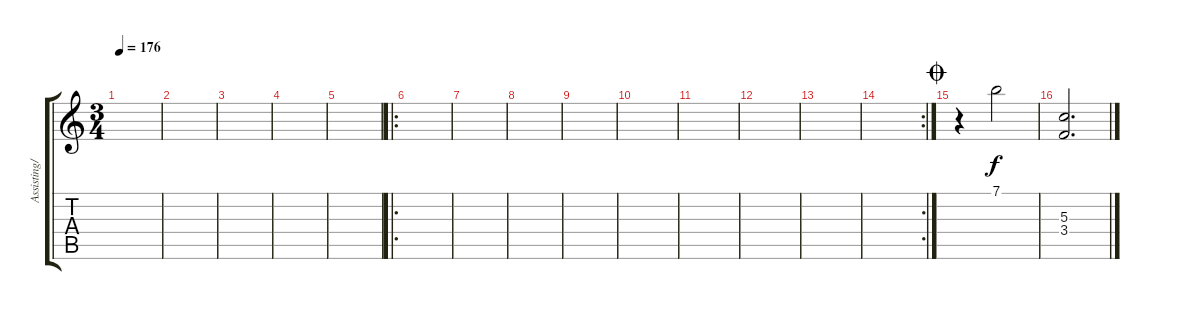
\track ("Assisting/Overlap Melody" "Assisting/") {instrument acousticguitarsteel}
\staff {score tabs}
\tuning (E4 B3 G3 D3 A2 E2) {hide}
\ts (3 4)
\tempo 176
\clef g2
\ks c
|
|
|
|
|
\ro
|
|
|
|
|
|
|
|
\rc 2
|
\jump coda
r.4 7.1.2 |
(5.3 3.4).2{d}
